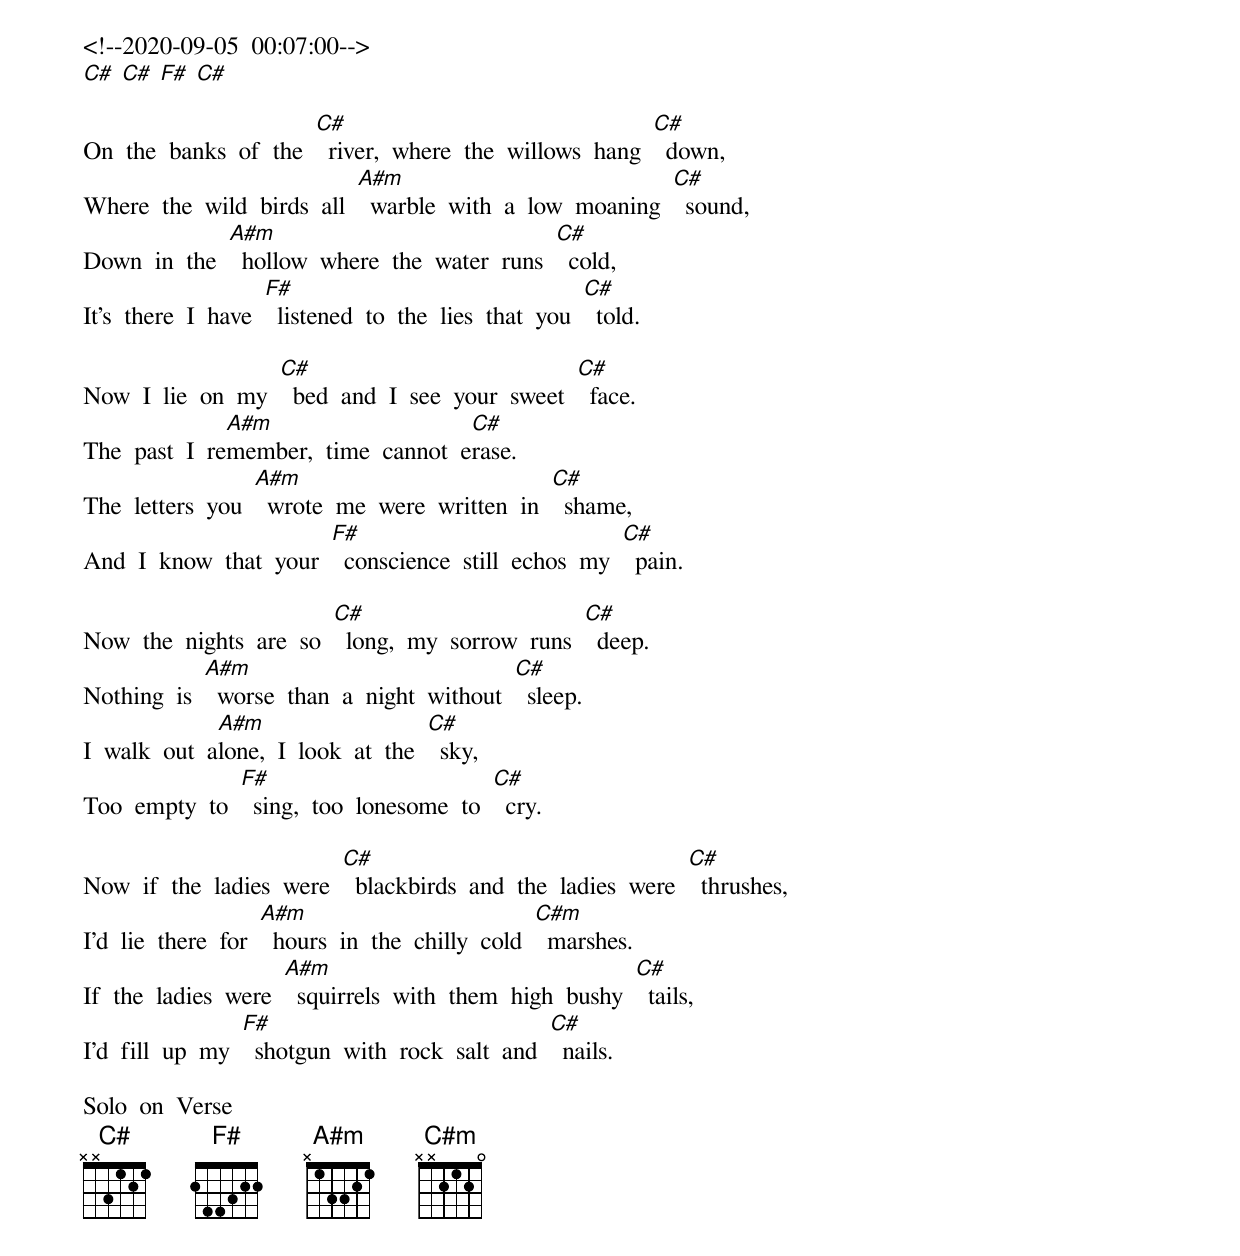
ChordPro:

<!--2020-09-05 00:07:00-->
[C#] [C#] [F#] [C#]

On the banks of the [C#] river, where the willows hang [C#] down,
Where the wild birds all [A#m] warble with a low moaning [C#] sound,
Down in the [A#m] hollow where the water runs [C#] cold,
It's there I have [F#] listened to the lies that you [C#] told.

Now I lie on my [C#] bed and I see your sweet [C#] face.
The past I re[A#m]member, time cannot e[C#]rase.
The letters you [A#m] wrote me were written in [C#] shame,
And I know that your [F#] conscience still echos my [C#] pain.

Now the nights are so [C#] long, my sorrow runs [C#] deep.
Nothing is [A#m] worse than a night without [C#] sleep.
I walk out a[A#m]lone, I look at the [C#] sky,
Too empty to [F#] sing, too lonesome to [C#] cry.

Now if the ladies were [C#] blackbirds and the ladies were [C#] thrushes,
I'd lie there for [A#m] hours in the chilly cold [C#m] marshes.
If the ladies were [A#m] squirrels with them high bushy [C#] tails,
I'd fill up my [F#] shotgun with rock salt and [C#] nails.

Solo on Verse
